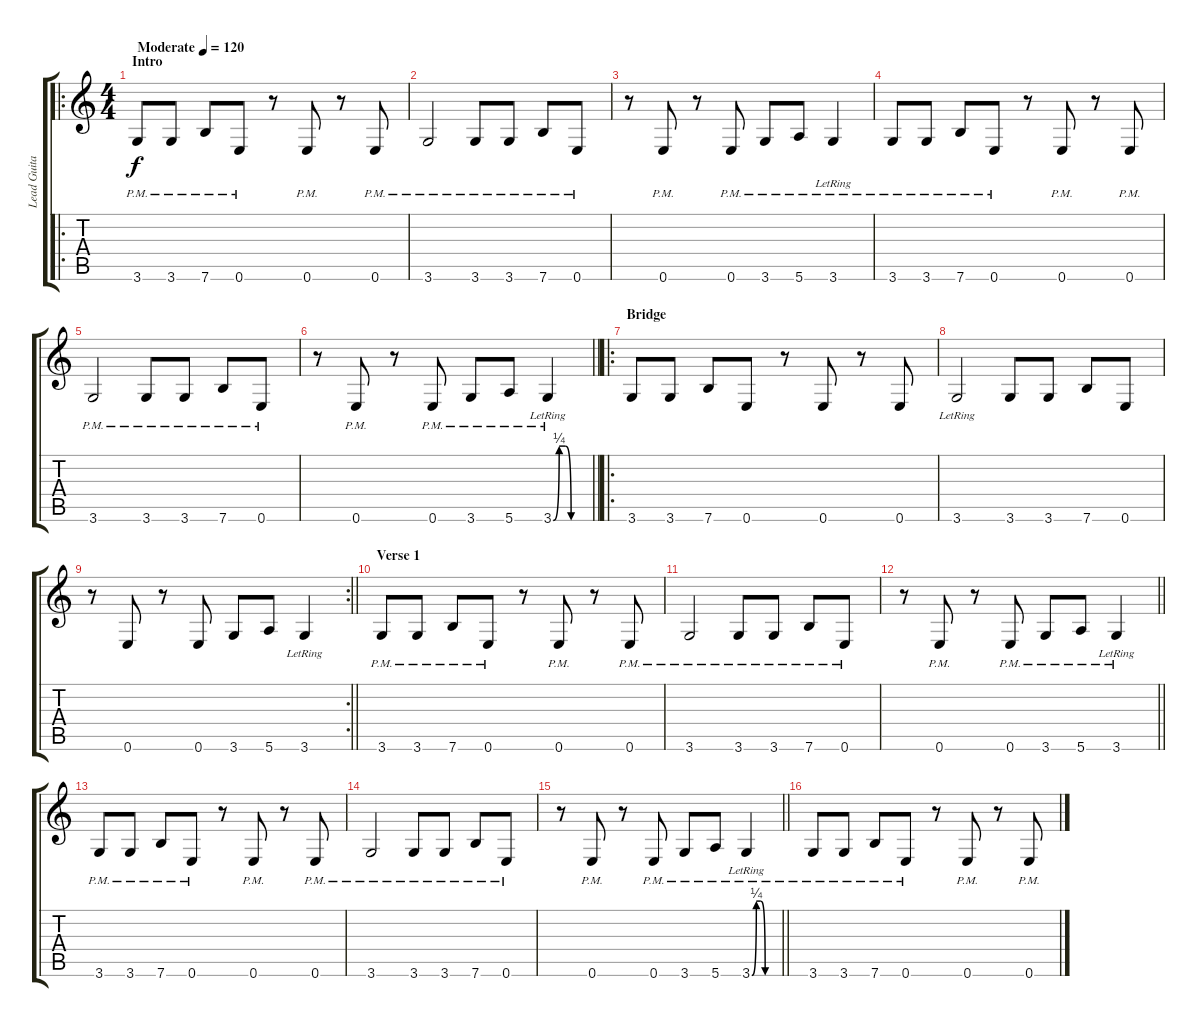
\track ("Lead Guitar" "Lead Guita") {instrument overdrivenguitar}
\staff {score tabs}
\tuning (E4 B3 G3 D3 A2 E2) {hide}
\ro
\ts (4 4)
\section ("" "Intro")
\tempo (120 "Moderate")
\clef g2
\ks c
3.6{pm}.8{dy f instrument overdrivenguitar} 3.6{pm}.8 7.6{pm}.8 0.6{pm}.8 r.8 0.6{pm}.8 r.8 0.6{pm}.8 |
3.6{pm}.2 3.6{pm}.8 3.6{pm}.8 7.6{pm}.8 0.6{pm}.8 |
r.8 0.6{pm}.8 r.8 0.6{pm}.8 3.6{pm}.8 5.6{pm}.8 3.6{pm lr}.4 |
3.6{pm}.8 3.6{pm}.8 7.6{pm}.8 0.6{pm}.8 r.8 0.6{pm}.8 r.8 0.6{pm}.8 |
3.6{pm}.2 3.6{pm}.8 3.6{pm}.8 7.6{pm}.8 0.6{pm}.8 |
\barLineRight lightlight
r.8 0.6{pm}.8 r.8 0.6{pm}.8 3.6{pm}.8 5.6{pm}.8 3.6{be (custom 0 0 10 1 20 1 30 0 60 0) pm lr}.4 |
\ro
\section ("" "Bridge")
3.6.8 3.6.8 7.6.8 0.6.8 r.8 0.6.8 r.8 0.6.8 |
3.6{lr}.2 3.6.8 3.6.8 7.6.8 0.6.8 |
\rc 2
\barLineRight lightlight
r.8 0.6.8 r.8 0.6.8 3.6.8 5.6.8 3.6{lr}.4 |
\section ("" "Verse 1")
3.6{pm}.8 3.6{pm}.8 7.6{pm}.8 0.6{pm}.8 r.8 0.6{pm}.8 r.8 0.6{pm}.8 |
3.6{pm}.2 3.6{pm}.8 3.6{pm}.8 7.6{pm}.8 0.6{pm}.8 |
\barLineRight lightlight
r.8 0.6{pm}.8 r.8 0.6{pm}.8 3.6{pm}.8 5.6{pm}.8 3.6{pm lr}.4 |
3.6{pm}.8 3.6{pm}.8 7.6{pm}.8 0.6{pm}.8 r.8 0.6{pm}.8 r.8 0.6{pm}.8 |
3.6{pm}.2 3.6{pm}.8 3.6{pm}.8 7.6{pm}.8 0.6{pm}.8 |
\barLineRight lightlight
r.8 0.6{pm}.8 r.8 0.6{pm}.8 3.6{pm}.8 5.6{pm}.8 3.6{be (custom 0 0 10 1 20 1 30 0 60 0) pm lr}.4 |
3.6{pm}.8 3.6{pm}.8 7.6{pm}.8 0.6{pm}.8 r.8 0.6{pm}.8 r.8 0.6{pm}.8
